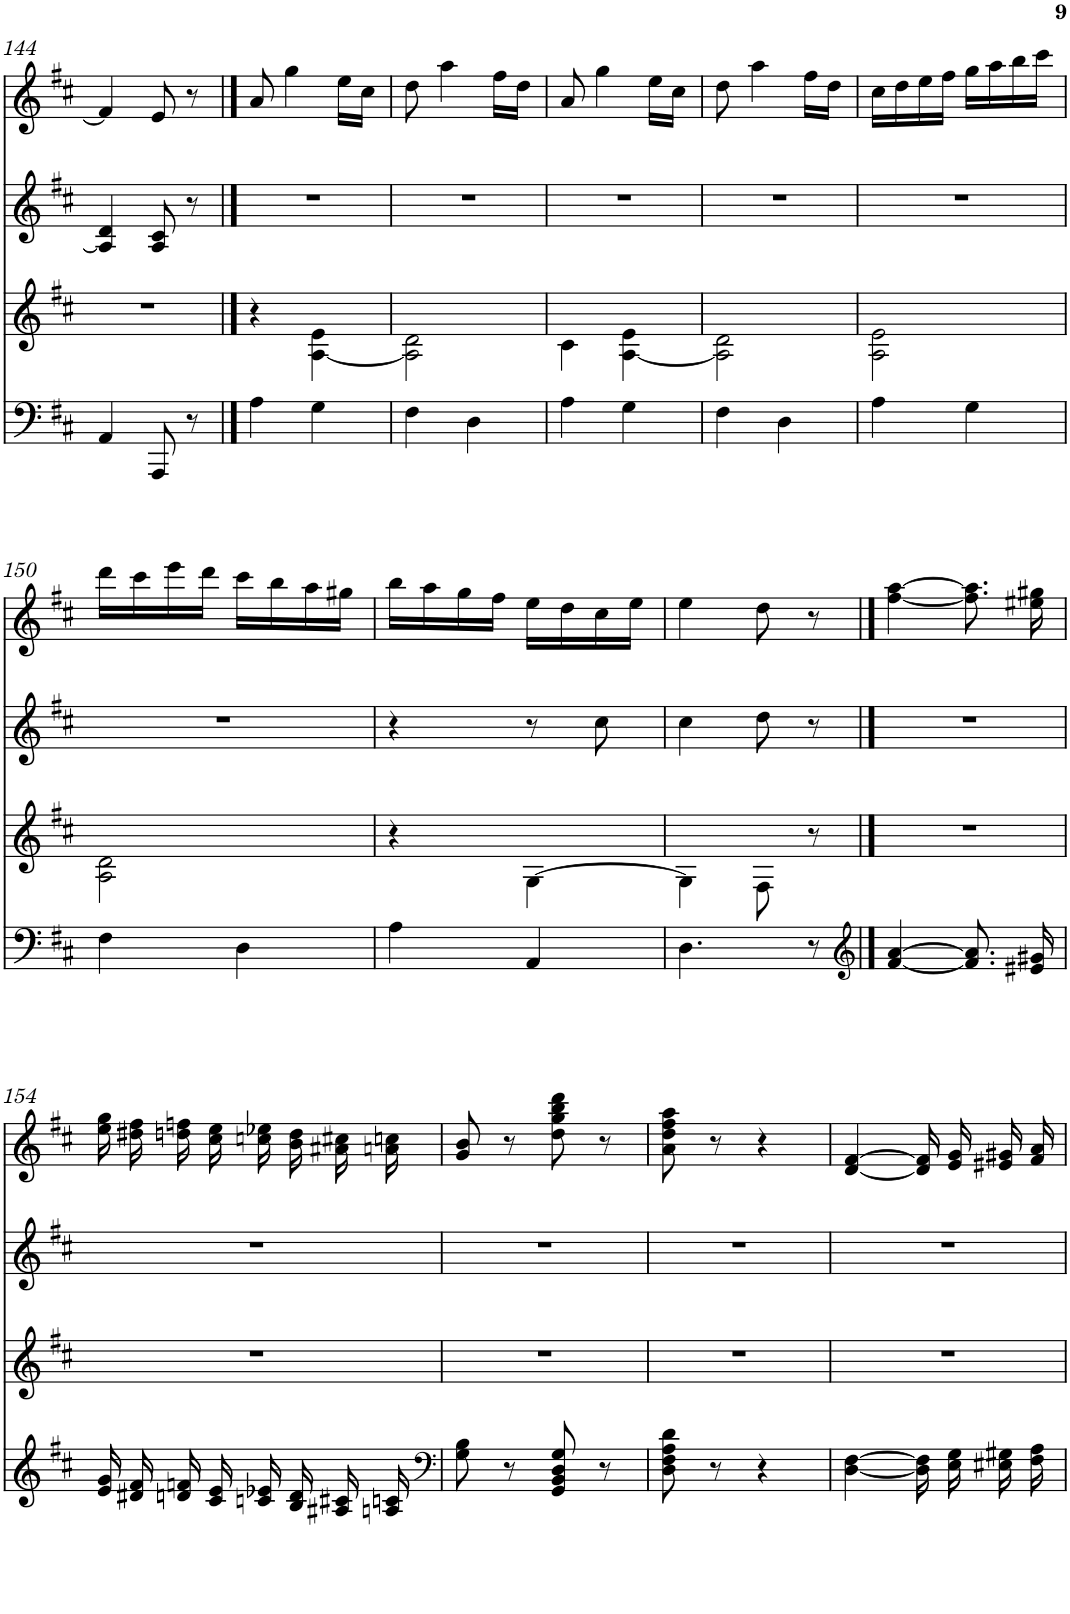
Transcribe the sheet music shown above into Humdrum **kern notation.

**kern	**kern	**kern	**kern
*part4	*part3	*part2	*part1
*staff4	*staff3	*staff2	*staff1
*I"None	*I"None	*I"None	*I"None
!!LO:PB:g=z
*clefF4	*clefG2	*clefG2	*clefG2
*k[f#c#]	*k[f#c#]	*k[f#c#]	*k[f#c#]
*M2/4	*M2/4	*M2/4	*M2/4
=144	=144	=144	=144
4AA/	2r	4A/] 4d/	4f#/]
8AAA/	.	8A/ 8c#/	8e/
8r	.	8r	8r
==145	==145	==145	==145
4A\	4r	2r	8a/
.	.	.	4gg\
4G\	[4A\ 4e\	.	.
.	.	.	16ee\LL
.	.	.	16cc#\JJ
=146	=146	=146	=146
4F#\	2A\] 2d\	2r	8dd\
.	.	.	4aa\
4D\	.	.	.
.	.	.	16ff#\LL
.	.	.	16dd\JJ
=147	=147	=147	=147
4A\	4c#\	2r	8a/
.	.	.	4gg\
4G\	[4A\ 4e\	.	.
.	.	.	16ee\LL
.	.	.	16cc#\JJ
=148	=148	=148	=148
4F#\	2A\] 2d\	2r	8dd\
.	.	.	4aa\
4D\	.	.	.
.	.	.	16ff#\LL
.	.	.	16dd\JJ
=149	=149	=149	=149
4A\	2A\ 2e\	2r	16cc#\LL
.	.	.	16dd\
.	.	.	16ee\
.	.	.	16ff#\JJ
4G\	.	.	16gg\LL
.	.	.	16aa\
.	.	.	16bb\
.	.	.	16ccc#\JJ
!!LO:LB:g=z
=150	=150	=150	=150
4F#\	2A\ 2d\	2r	16ddd\LL
.	.	.	16ccc#\
.	.	.	16eee\
.	.	.	16ddd\JJ
4D\	.	.	16ccc#\LL
.	.	.	16bb\
.	.	.	16aa\
.	.	.	16gg#X\JJ
=151	=151	=151	=151
4A\	4r	4r	16bb\LL
.	.	.	16aa\
.	.	.	16gg\
.	.	.	16ff#\JJ
4AA/	[4G\	8r	16ee\LL
.	.	.	16dd\
.	.	8cc#\	16cc#\
.	.	.	16ee\JJ
=152	=152	=152	=152
4.D\	4G\]	4cc#\	4ee\
.	8F#\	8dd\	8dd\
8r	8r	8r	8r
==153	==153	==153	==153
*clefG2	*	*	*
[4f#/ [4a/	2r	2r	[4ff#\ [4aa\
8.f#]/ 8.a]/L	.	.	8.ff#\] 8.aa\]
16e#X/ 16g#X/Jk	.	.	16ee#X\ 16gg#X\
!!LO:LB:g=z
=154	=154	=154	=154
16e/ 16g/LL	2r	2r	16ee\ 16gg\
16d#X/ 16f#/J	.	.	16dd#X\ 16ff#\
16dn/ 16fn/L	.	.	16ddn\ 16ffn\
16c#/ 16e/JJ	.	.	16cc#\ 16ee\
16cn/ 16e-X/LL	.	.	16ccn\ 16ee-X\
16B/ 16d/J	.	.	16b\ 16dd\
16A#X/ 16c#X/L	.	.	16a#X\ 16cc#X\
16An/ 16cn/JJ	.	.	16an\ 16ccn\
=155	=155	=155	=155
*clefF4	*	*	*
8G\ 8B\	2r	2r	8g/ 8b/
8r	.	.	8r
8GG/ 8BB/ 8D/ 8G/	.	.	8dd\ 8gg\ 8bb\ 8ddd\
8r	.	.	8r
=156	=156	=156	=156
8D\ 8F#\ 8A\ 8d\	2r	2r	8a\ 8dd\ 8ff#\ 8aa\
8r	.	.	8r
4r	.	.	4r
=157	=157	=157	=157
[4D\ [4F#\	2r	2r	[4d/ [4f#/
16D]\ 16F#]\LL	.	.	16d/] 16f#/]
16E\ 16G\J	.	.	16e/ 16g/
16E#X\ 16G#X\L	.	.	16e#X/ 16g#X/
16F#\ 16A\JJ	.	.	16f#/ 16a/
=	=	=	=
*-	*-	*-	*-
